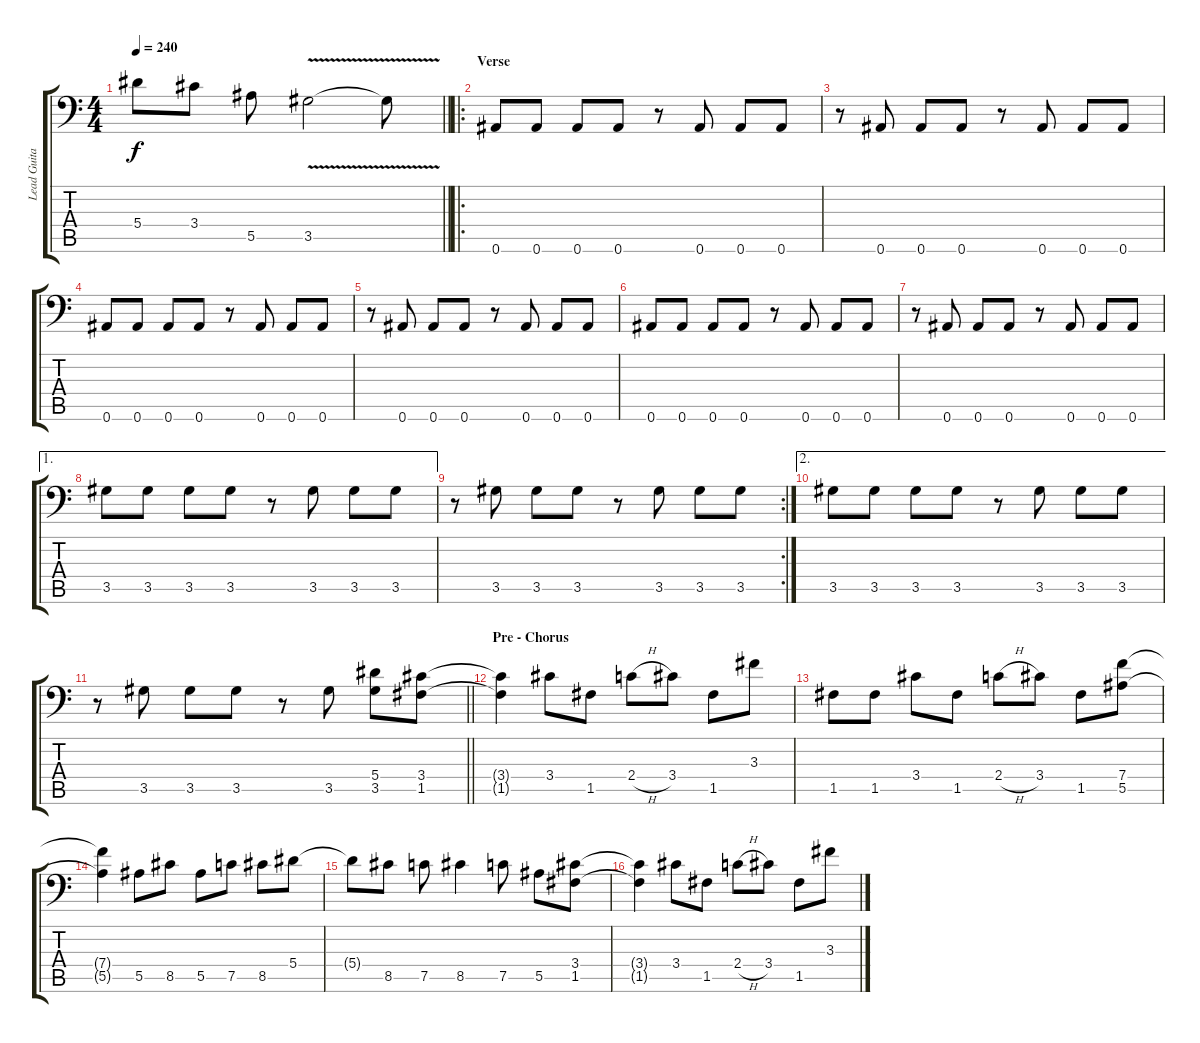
\track ("Lead Guitar 2" "Lead Guita") {instrument distortionguitar}
\staff {score tabs}
\tuning (C4 G3 Eb3 Bb2 F2 Bb1) {hide}
\ts (4 4)
\tempo 240
\clef f4
\barLineRight lightlight
\ks c
5.4{t}.8{dy f} 3.4.8 5.5.8 3.5{v}.2 3.5{t}.8 |
\ro
\section ("" "Verse")
0.6.8 0.6.8 0.6.8 0.6.8 r.8 0.6.8 0.6.8 0.6.8 |
r.8 0.6.8 0.6.8 0.6.8 r.8 0.6.8 0.6.8 0.6.8 |
0.6.8 0.6.8 0.6.8 0.6.8 r.8 0.6.8 0.6.8 0.6.8 |
r.8 0.6.8 0.6.8 0.6.8 r.8 0.6.8 0.6.8 0.6.8 |
0.6.8 0.6.8 0.6.8 0.6.8 r.8 0.6.8 0.6.8 0.6.8 |
r.8 0.6.8 0.6.8 0.6.8 r.8 0.6.8 0.6.8 0.6.8 |
\ae 1
3.5.8 3.5.8 3.5.8 3.5.8 r.8 3.5.8 3.5.8 3.5.8 |
\rc 2
r.8 3.5.8 3.5.8 3.5.8 r.8 3.5.8 3.5.8 3.5.8 |
\ae 2
3.5.8 3.5.8 3.5.8 3.5.8 r.8 3.5.8 3.5.8 3.5.8 |
\barLineRight lightlight
r.8 3.5.8 3.5.8 3.5.8 r.8 3.5.8 (5.4 3.5).8 (3.4 1.5).8 |
\section ("" "Pre - Chorus")
(3.4{t} 1.5{t}).4 3.4.8 1.5.8 2.4{h}.8 3.4.8 1.5.8 3.3.8 |
1.5.8 1.5.8 3.4.8 1.5.8 2.4{h}.8 3.4.8 1.5.8 (7.4 5.5).8 |
(7.4{t} 5.5{t}).4 5.5.8 8.5.8 5.5.8 7.5.8 8.5.8 5.4.8 |
5.4{t}.8 8.5.8 7.5.8 8.5.4 7.5.8 5.5.8 (3.4 1.5).8 |
(3.4{t} 1.5{t}).4 3.4.8 1.5.8 2.4{h}.8 3.4.8 1.5.8 3.3.8
